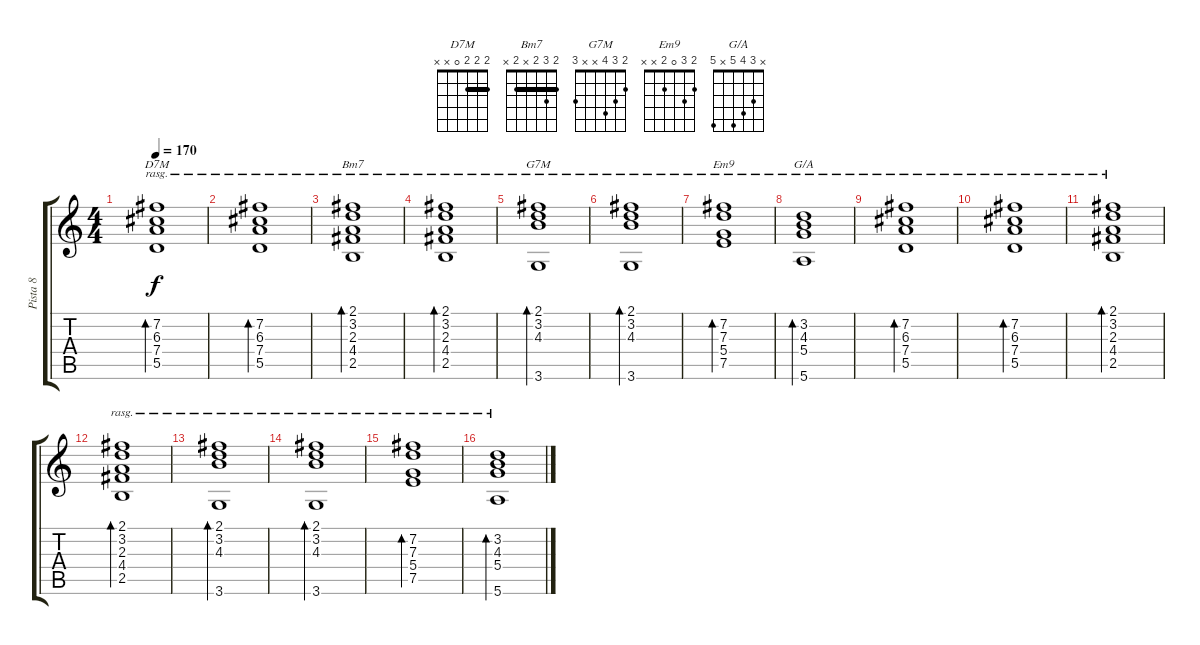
\track ("Pista 8" "Pista 8") {instrument acousticguitarsteel}
\staff {score tabs}
\tuning (E4 B3 G3 D3 A2 E2) {hide}
\chord ("D7M" 2 2 2 0 x x) {barre 2}
\chord ("Bm7" 2 3 2 x 2 x) {barre 2}
\chord ("G7M" 2 3 4 x x 3)
\chord ("Em9" 2 3 0 2 x x)
\chord ("G/A" x 3 4 5 x 5)
\ts (4 4)
\tempo 170
\clef g2
\ks c
(7.2 6.3 7.4 5.5).1{bd 480 ch "D7M" rasg ii dy f} |
(7.2 6.3 7.4 5.5).1{bd 480 rasg ii} |
(2.1 3.2 2.3 4.4 2.5).1{bd 480 ch "Bm7" rasg ii} |
(2.1 3.2 2.3 4.4 2.5).1{bd 480 rasg ii} |
(2.1 3.2 4.3 3.6).1{bd 480 ch "G7M" rasg ii} |
(2.1 3.2 4.3 3.6).1{bd 480 rasg ii} |
(7.2 7.3 5.4 7.5).1{bd 480 ch "Em9" rasg ii} |
(3.2 4.3 5.4 5.6).1{bd 480 ch "G/A" rasg ii} |
(7.2 6.3 7.4 5.5).1{bd 480 rasg ii} |
(7.2 6.3 7.4 5.5).1{bd 480 rasg ii} |
(2.1 3.2 2.3 4.4 2.5).1{bd 480 rasg ii} |
(2.1 3.2 2.3 4.4 2.5).1{bd 480 rasg ii} |
(2.1 3.2 4.3 3.6).1{bd 480 rasg ii} |
(2.1 3.2 4.3 3.6).1{bd 480 rasg ii} |
(7.2 7.3 5.4 7.5).1{bd 480 rasg ii} |
(3.2 4.3 5.4 5.6).1{bd 480 rasg ii}
